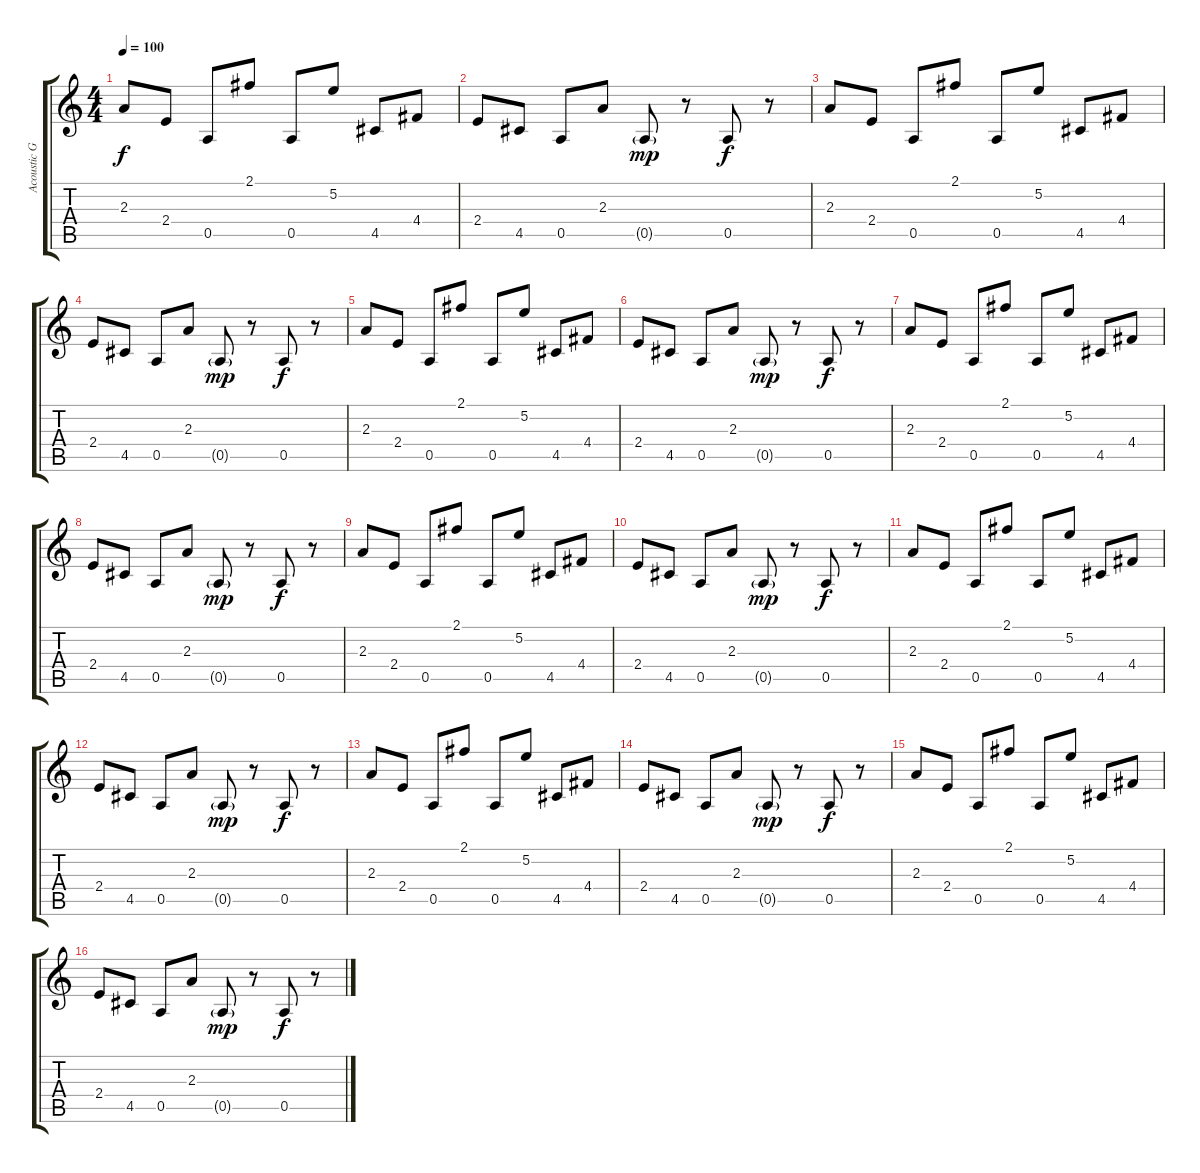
\track ("Acoustic Guitar/Synth" "Acoustic G") {instrument acousticguitarsteel}
\staff {score tabs}
\tuning (E4 B3 G3 D3 A2 E2) {hide}
\ts (4 4)
\tempo 100
\clef g2
\ks c
2.3.8{dy f volume 6 instrument woodblock} 2.4.8 0.5.8 2.1.8 0.5.8 5.2.8 4.5.8 4.4.8 |
2.4.8{volume 6 instrument woodblock} 4.5.8 0.5.8 2.3.8 0.5{g}.8{dy mp} r.8 0.5.8{dy f} r.8 |
2.3.8{volume 6 instrument woodblock} 2.4.8 0.5.8 2.1.8 0.5.8 5.2.8 4.5.8 4.4.8 |
2.4.8{volume 6 instrument woodblock} 4.5.8 0.5.8 2.3.8 0.5{g}.8{dy mp} r.8 0.5.8{dy f} r.8 |
2.3.8{volume 6 instrument woodblock} 2.4.8 0.5.8 2.1.8 0.5.8 5.2.8 4.5.8 4.4.8 |
2.4.8{volume 6 instrument woodblock} 4.5.8 0.5.8 2.3.8 0.5{g}.8{dy mp} r.8 0.5.8{dy f} r.8 |
2.3.8{volume 6 instrument woodblock} 2.4.8 0.5.8 2.1.8 0.5.8 5.2.8 4.5.8 4.4.8 |
2.4.8{volume 6 instrument woodblock} 4.5.8 0.5.8 2.3.8 0.5{g}.8{dy mp} r.8 0.5.8{dy f} r.8 |
2.3.8{volume 6 instrument woodblock} 2.4.8 0.5.8 2.1.8 0.5.8 5.2.8 4.5.8 4.4.8 |
2.4.8{volume 6 instrument woodblock} 4.5.8 0.5.8 2.3.8 0.5{g}.8{dy mp} r.8 0.5.8{dy f} r.8 |
2.3.8{volume 6 instrument woodblock} 2.4.8 0.5.8 2.1.8 0.5.8 5.2.8 4.5.8 4.4.8 |
2.4.8{volume 6 instrument woodblock} 4.5.8 0.5.8 2.3.8 0.5{g}.8{dy mp} r.8 0.5.8{dy f} r.8 |
2.3.8{volume 6 instrument woodblock} 2.4.8 0.5.8 2.1.8 0.5.8 5.2.8 4.5.8 4.4.8 |
2.4.8{volume 6 instrument woodblock} 4.5.8 0.5.8 2.3.8 0.5{g}.8{dy mp} r.8 0.5.8{dy f} r.8 |
2.3.8{volume 6 instrument woodblock} 2.4.8 0.5.8 2.1.8 0.5.8 5.2.8 4.5.8 4.4.8 |
2.4.8{volume 6 instrument woodblock} 4.5.8 0.5.8 2.3.8 0.5{g}.8{dy mp} r.8 0.5.8{dy f} r.8
